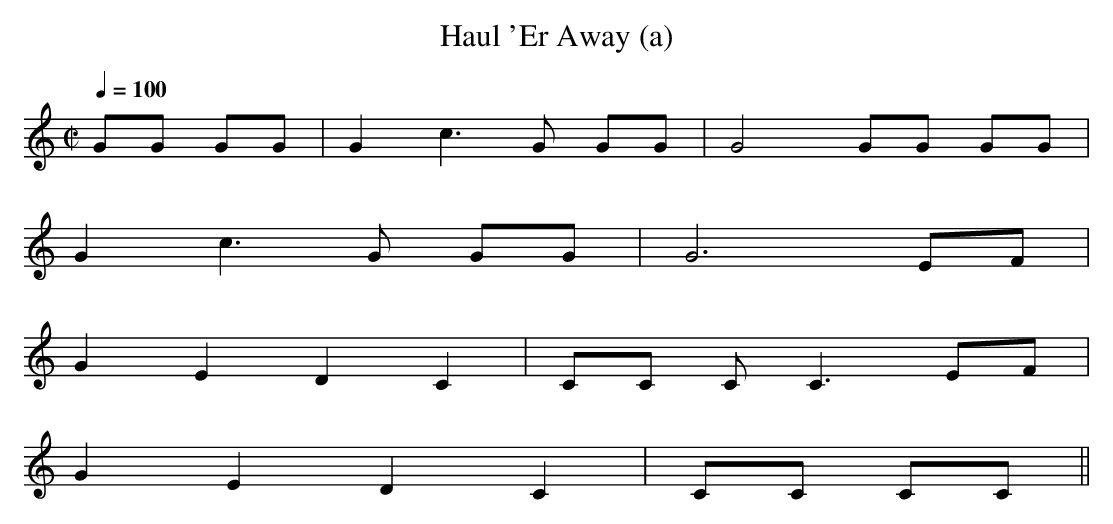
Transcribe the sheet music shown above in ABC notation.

X:1
T:Haul 'Er Away (a)
M:C|
L:1/8
Q:1/4=100
K:C
GG GG|\
G2 c3G GG|G4 GG GG |
G2 c3G GG|G6 EF    |
G2E2 D2C2|CC CC3 EF|
G2E2 D2C2|CC CC   ||
